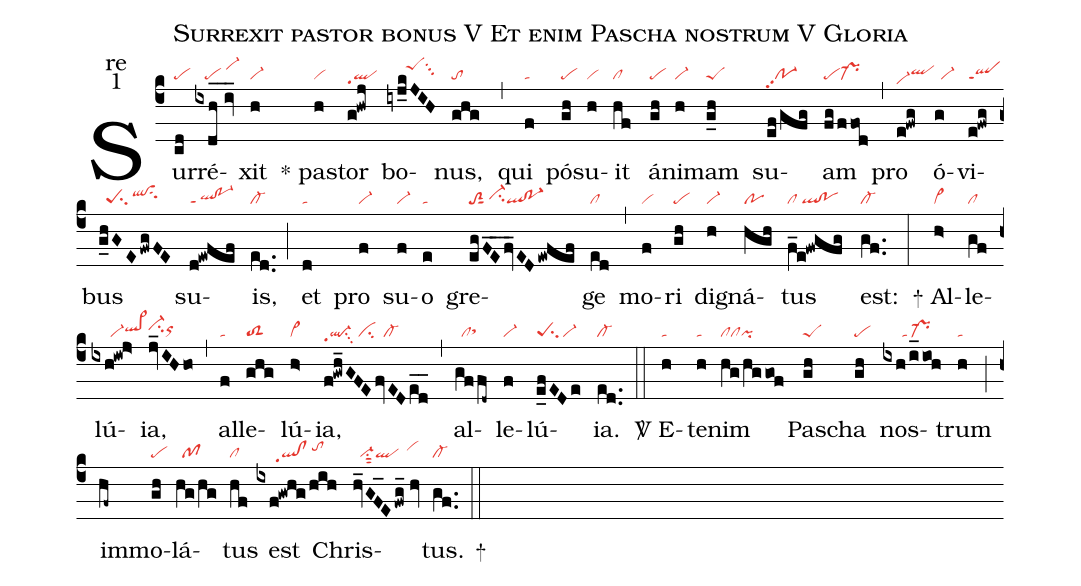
name:Surrexit pastor bonus V Et enim Pascha nostrum V Gloria;
office-part:re;
mode:1;
nabc-lines:1;
%%
(c4) Sur(cd|pe)ré(ixdh_//iv_|///pe/vi-hj)xit(h|vi-)
<sp>*</sp> pas(h|vi)tor(g!hwj|qlpp1) bo(iyj_kJIH|//////peShjsu3)nus,(ghg|to) (,)
qui(f|ta) pó(gh|pe)su(h|vi)it(hf|cl) á(gh|pe)ni(h|vi-)mam(g_h|peS)
su(ef/gfg|po-1pp2)am(fg/ffod|pepr-) (,)
pro(e!fwg|vi-hdqlhh) ó(g|//vi-)vi(e!fwg|qlppt1)bus(g_hGEfwgFE|//peSsu2qlhisu2)
su(d!ewfef|ql!po-1ppt1)is,(ed..|cl-) (;)
et(d|ta) pro(f|vi-) su(f|vi-)o(e|ta)
<nlba>gre(egFEfv___ED/ewfef|toS2sut1/ci-hhql!po-1)</nlba>ge(ed|cl) (,)

mo(f|vi)ri(gh|pe) dig(h|vi-)ná(hgh|po)tus(f_e!fwgfg|cl/ql!po) est:(gf..|cl-) (:)

<sp>+</sp> Al(h>|vi>)le(gf|cl)lú(ixh!iw!j>|//////vi-ql>hh)ia,(jv_IHho|ci-hiorhh) (,)
al(f|ta)le(ghg|toS2)lú(h>|vi>)ia,(f!gwh_GFEfvEDed__|ql-su3pp1/ci//cl-) (,)
al(gffd~|//clsthh)le(f|vi-)lú(e_fEDe|peSsu2vi-)ia.(ed..|cl-) (::)

<sp>V/</sp> E(h|ta)te(h|ta)nim(hg/hg/gof|clclpi) Pas(gh|peS)cha(gh|pe)
nos(ixh/i_1ioh|//////ta/pr-)trum(h|ta) (;)
im(hf~)mo(gh|pe)lá(hg/hg|//pf)tus(hf|cl) est(ixf!gwhg/hih|//////ql!clpp1/tohi)
Chris(hv_GF_E/fwg_//hv|//vi-su1sut2ql//vihi)tus.(gf..|cl-) <sp>+</sp>(::)
